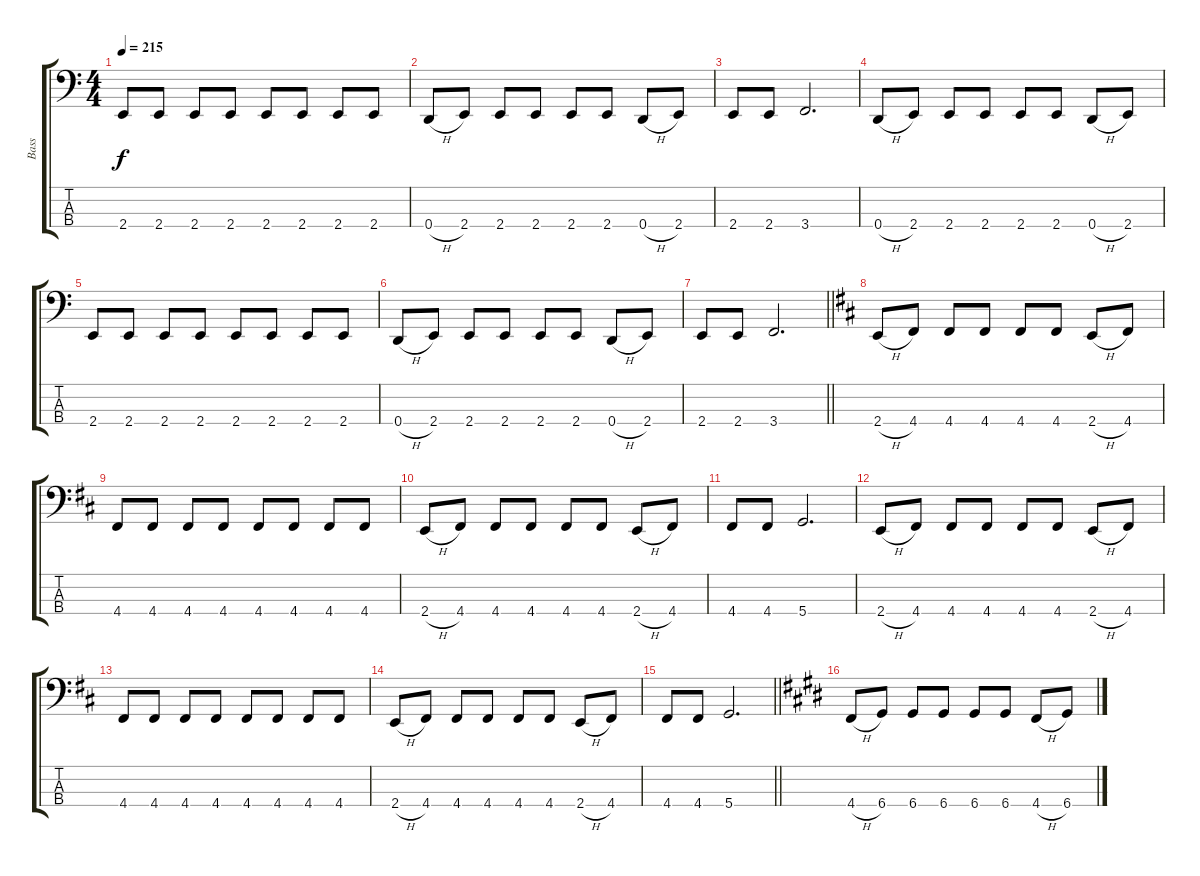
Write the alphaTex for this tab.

\track ("Bass" "Bass") {instrument electricbassfinger}
\staff {score tabs}
\tuning (G2 D2 A1 D1) {hide}
\ts (4 4)
\tempo 215
\clef f4
\ks c
2.4.8{dy f} 2.4.8 2.4.8 2.4.8 2.4.8 2.4.8 2.4.8 2.4.8 |
0.4{h}.8 2.4.8 2.4.8 2.4.8 2.4.8 2.4.8 0.4{h}.8 2.4.8 |
2.4.8 2.4.8 3.4.2{d} |
0.4{h}.8 2.4.8 2.4.8 2.4.8 2.4.8 2.4.8 0.4{h}.8 2.4.8 |
2.4.8 2.4.8 2.4.8 2.4.8 2.4.8 2.4.8 2.4.8 2.4.8 |
0.4{h}.8 2.4.8 2.4.8 2.4.8 2.4.8 2.4.8 0.4{h}.8 2.4.8 |
\barLineRight lightlight
2.4.8 2.4.8 3.4.2{d} |
\section ("" "")
\ks d
2.4{h}.8 4.4.8 4.4.8 4.4.8 4.4.8 4.4.8 2.4{h}.8 4.4.8 |
4.4.8 4.4.8 4.4.8 4.4.8 4.4.8 4.4.8 4.4.8 4.4.8 |
2.4{h}.8 4.4.8 4.4.8 4.4.8 4.4.8 4.4.8 2.4{h}.8 4.4.8 |
4.4.8 4.4.8 5.4.2{d} |
2.4{h}.8 4.4.8 4.4.8 4.4.8 4.4.8 4.4.8 2.4{h}.8 4.4.8 |
4.4.8 4.4.8 4.4.8 4.4.8 4.4.8 4.4.8 4.4.8 4.4.8 |
2.4{h}.8 4.4.8 4.4.8 4.4.8 4.4.8 4.4.8 2.4{h}.8 4.4.8 |
\barLineRight lightlight
4.4.8 4.4.8 5.4.2{d} |
\section ("" "")
\ks e
4.4{h}.8 6.4.8 6.4.8 6.4.8 6.4.8 6.4.8 4.4{h}.8 6.4.8
